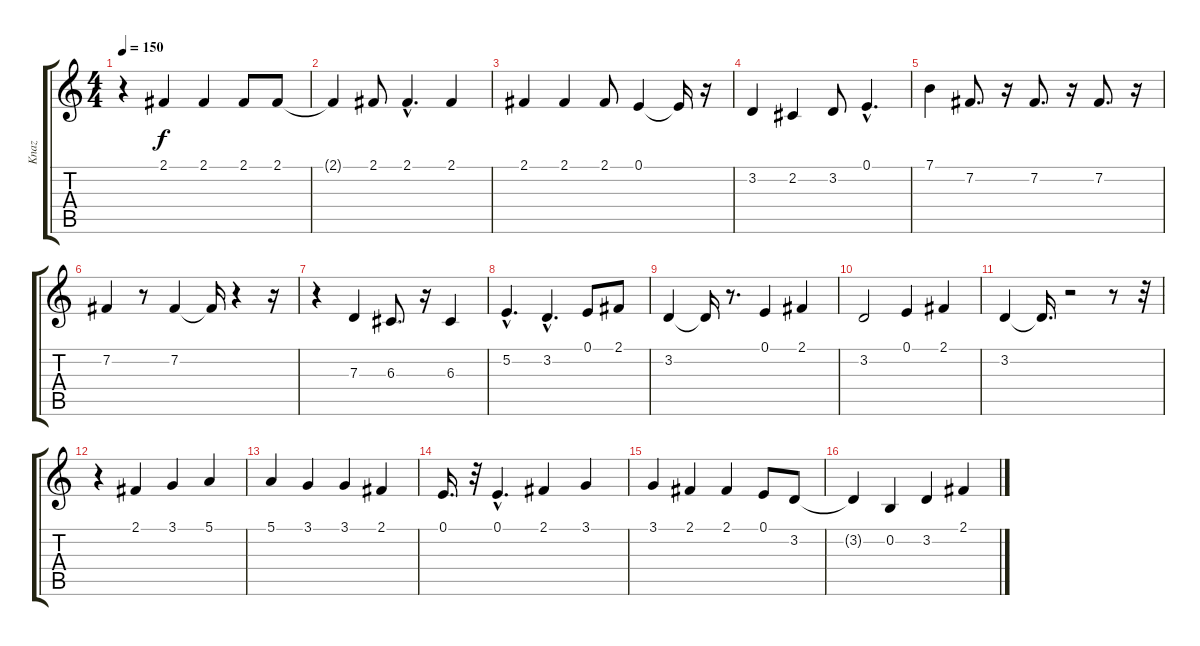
\track ("Knaz" "Knaz") {instrument clarinet}
\staff {score tabs}
\tuning (E4 B3 G3 D3 A2 E2) {hide}
\ts (4 4)
\tempo 150
\clef g2
\ks c
r.4{dy f instrument clarinet} 2.1.4 2.1.4 2.1.8 2.1.8 |
2.1{t}.4 2.1.8 2.1{hac}.4{d} 2.1.4 |
2.1.4 2.1.4 2.1.8 0.1.4 0.1{t}.16 r.16 |
3.2.4 2.2.4 3.2.8 0.1{hac}.4{d} |
7.1.4 7.2.8{d} r.16 7.2.8{d} r.16 7.2.8{d} r.16 |
7.2.4 r.8 7.2.4 7.2{t}.16 r.4 r.16 |
r.4 7.3.4 6.3.8{d} r.16 6.3.4 |
5.2{hac}.4{d} 3.2{hac}.4{d} 0.1.8 2.1.8 |
3.2.4 3.2{t}.16 r.8{d} 0.1.4 2.1.4 |
3.2.2 0.1.4 2.1.4 |
3.2.4 3.2{t}.16{d} r.2 r.8 r.32 |
r.4 2.1.4 3.1.4 5.1.4 |
5.1.4 3.1.4 3.1.4 2.1.4 |
0.1.16{d} r.32 0.1{hac}.4{d} 2.1.4 3.1.4 |
3.1.4 2.1.4 2.1.4 0.1.8 3.2.8 |
3.2{t}.4 0.2.4 3.2.4 2.1.4
